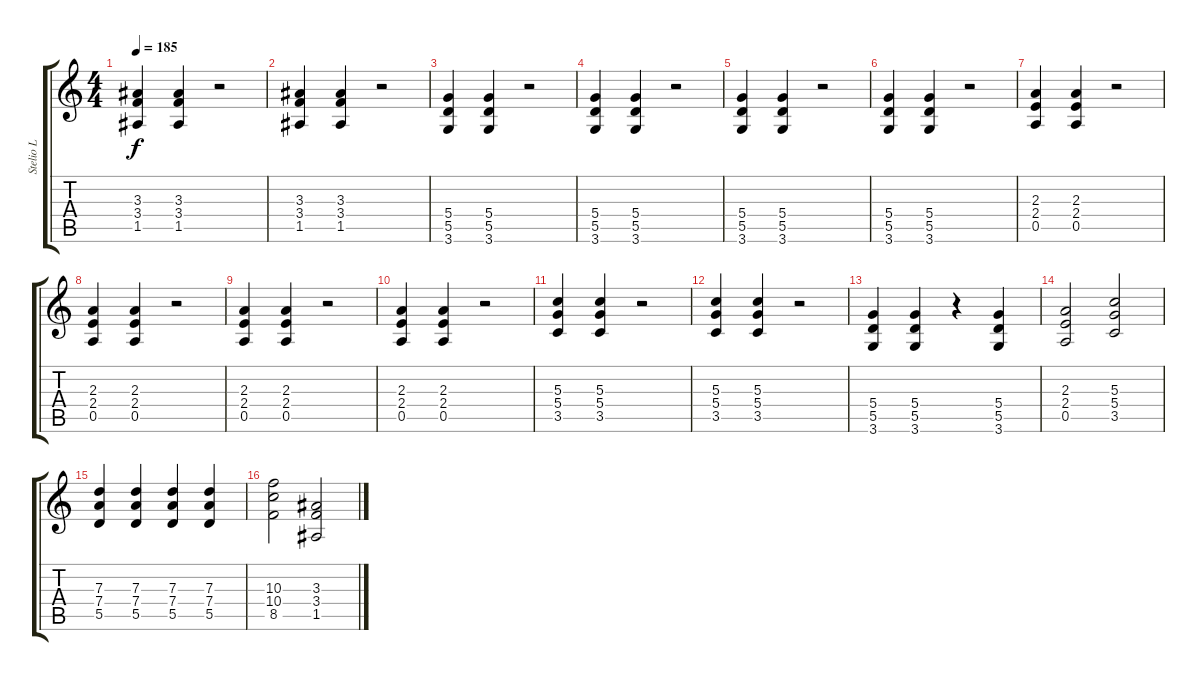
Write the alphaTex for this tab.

\track ("Stelio L" "Stelio L") {instrument overdrivenguitar}
\staff {score tabs}
\tuning (E4 B3 G3 D3 A2 E2) {hide}
\ts (4 4)
\tempo 185
\clef g2
\ks c
(3.3 3.4 1.5).4{dy f} (3.3 3.4 1.5).4 r.2 |
(3.3 3.4 1.5).4 (3.3 3.4 1.5).4 r.2 |
(5.4 5.5 3.6).4 (5.4 5.5 3.6).4 r.2 |
(5.4 5.5 3.6).4 (5.4 5.5 3.6).4 r.2 |
(5.4 5.5 3.6).4 (5.4 5.5 3.6).4 r.2 |
(5.4 5.5 3.6).4 (5.4 5.5 3.6).4 r.2 |
(2.3 2.4 0.5).4 (2.3 2.4 0.5).4 r.2 |
(2.3 2.4 0.5).4 (2.3 2.4 0.5).4 r.2 |
(2.3 2.4 0.5).4 (2.3 2.4 0.5).4 r.2 |
(2.3 2.4 0.5).4 (2.3 2.4 0.5).4 r.2 |
(5.3 5.4 3.5).4 (5.3 5.4 3.5).4 r.2 |
(5.3 5.4 3.5).4 (5.3 5.4 3.5).4 r.2 |
(5.4 5.5 3.6).4 (5.4 5.5 3.6).4 r.4 (5.4 5.5 3.6).4 |
(2.3 2.4 0.5).2 (5.3 5.4 3.5).2 |
(7.3 7.4 5.5).4 (7.3 7.4 5.5).4 (7.3 7.4 5.5).4 (7.3 7.4 5.5).4 |
(10.3 10.4 8.5).2 (3.3 3.4 1.5).2
